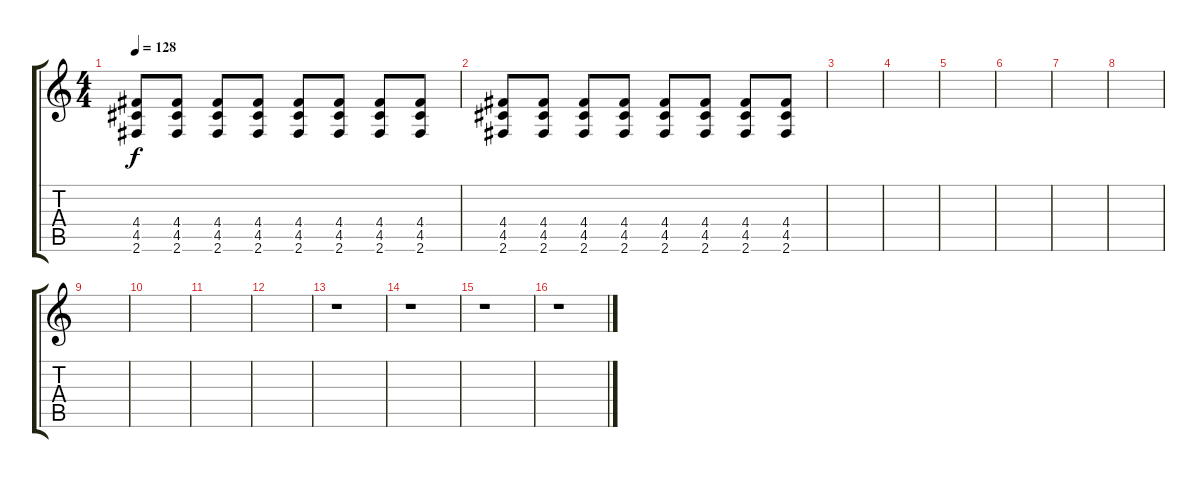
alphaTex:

\track "" {instrument overdrivenguitar}
\staff {score tabs}
\tuning (E4 B3 G3 D3 A2 E2) {hide}
\ts (4 4)
\tempo 128
\clef g2
\ks c
(4.4 4.5 2.6).8{dy f} (4.4 4.5 2.6).8 (4.4 4.5 2.6).8 (4.4 4.5 2.6).8 (4.4 4.5 2.6).8 (4.4 4.5 2.6).8 (4.4 4.5 2.6).8 (4.4 4.5 2.6).8 |
(4.4 4.5 2.6).8 (4.4 4.5 2.6).8 (4.4 4.5 2.6).8 (4.4 4.5 2.6).8 (4.4 4.5 2.6).8 (4.4 4.5 2.6).8 (4.4 4.5 2.6).8 (4.4 4.5 2.6).8 |
|
|
|
|
|
|
|
|
|
|
r.1 |
r.1 |
r.1 |
r.1
